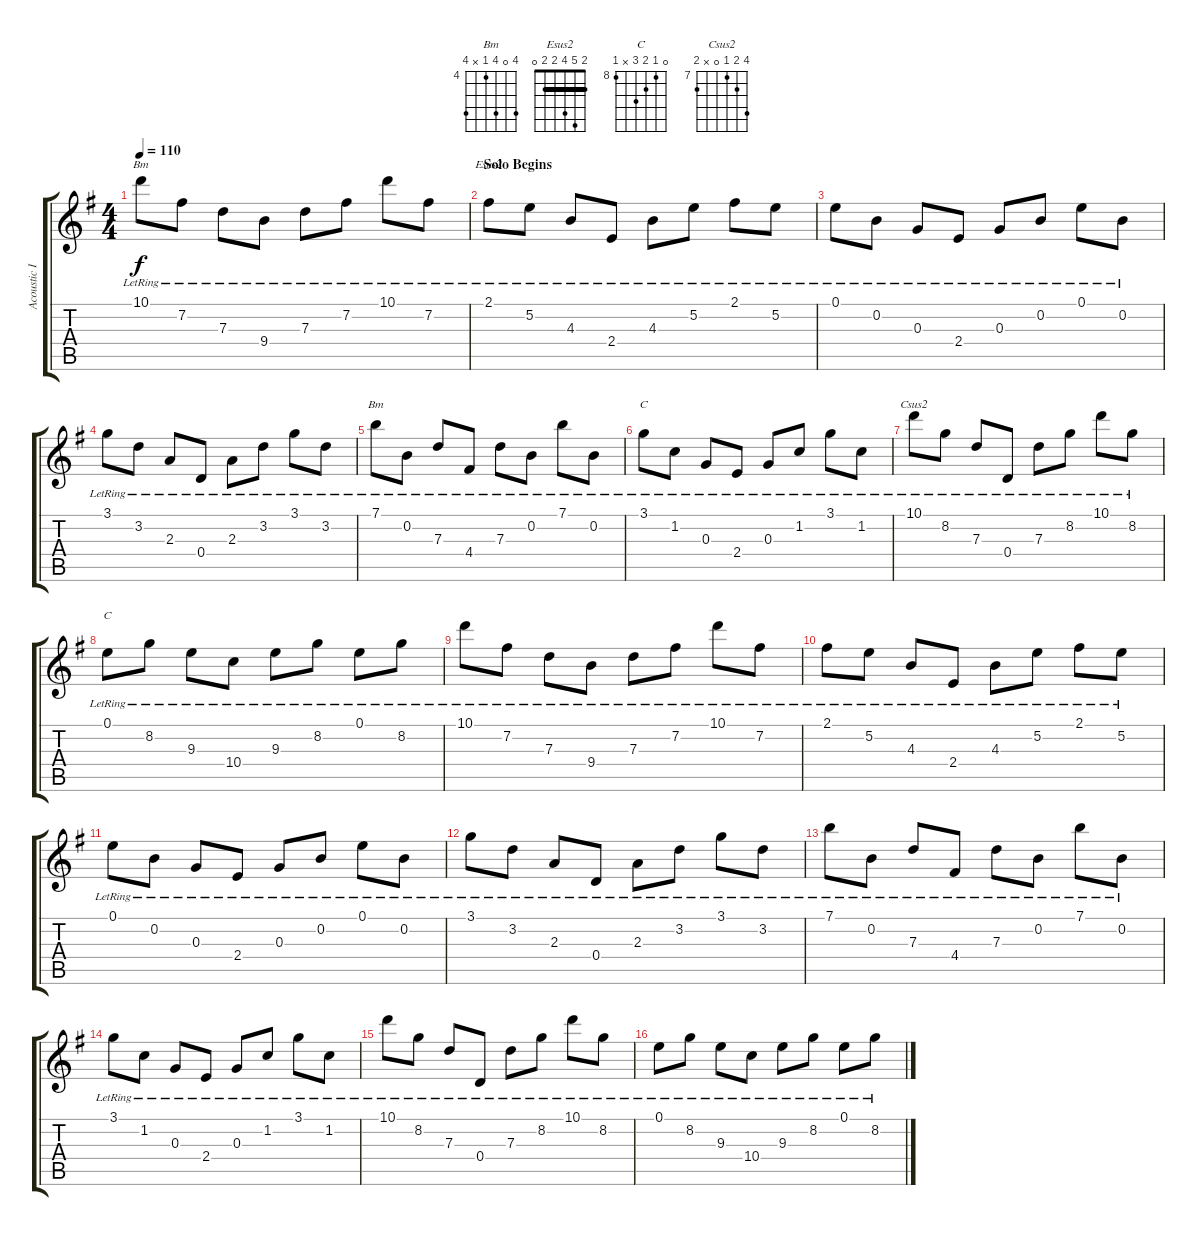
\track ("Acoustic I" "Acoustic I") {instrument acousticguitarsteel}
\staff {score tabs}
\tuning (E4 B3 G3 D3 A2 E2) {hide}
\chord ("Bm" 10 7 7 9 x x) {firstfret 7 barre 7}
\chord ("Esus2" 2 5 4 2 2 0) {barre 2}
\chord ("Bm" 7 0 7 4 x 7) {firstfret 4}
\chord ("C" 3 1 0 2 3 x)
\chord ("Csus2" 10 8 7 0 x 8) {firstfret 7}
\chord ("C" 0 8 9 10 x 8) {firstfret 8}
\ts (4 4)
\tempo 110
\clef g2
\ks g
10.1{lr}.8{ch "Bm" dy f} 7.2{lr}.8 7.3{lr}.8 9.4{lr}.8 7.3{lr}.8 7.2{lr}.8 10.1{lr}.8 7.2{lr}.8 |
\section ("" "Solo Begins")
2.1{lr}.8{ch "Esus2" volume 12} 5.2{lr}.8 4.3{lr}.8 2.4{lr}.8 4.3{lr}.8 5.2{lr}.8 2.1{lr}.8 5.2{lr}.8 |
0.1{lr}.8 0.2{lr}.8 0.3{lr}.8 2.4{lr}.8 0.3{lr}.8 0.2{lr}.8 0.1{lr}.8 0.2{lr}.8 |
3.1{lr}.8 3.2{lr}.8 2.3{lr}.8 0.4{lr}.8 2.3{lr}.8 3.2{lr}.8 3.1{lr}.8 3.2{lr}.8 |
7.1{lr}.8{ch "Bm"} 0.2{lr}.8 7.3{lr}.8 4.4{lr}.8 7.3{lr}.8 0.2{lr}.8 7.1{lr}.8 0.2{lr}.8 |
3.1{lr}.8{ch "C"} 1.2{lr}.8 0.3{lr}.8 2.4{lr}.8 0.3{lr}.8 1.2{lr}.8 3.1{lr}.8 1.2{lr}.8 |
10.1{lr}.8{ch "Csus2"} 8.2{lr}.8 7.3{lr}.8 0.4{lr}.8 7.3{lr}.8 8.2{lr}.8 10.1{lr}.8 8.2{lr}.8 |
0.1{lr}.8{ch "C"} 8.2{lr}.8 9.3{lr}.8 10.4{lr}.8 9.3{lr}.8 8.2{lr}.8 0.1{lr}.8 8.2{lr}.8 |
10.1{lr}.8 7.2{lr}.8 7.3{lr}.8 9.4{lr}.8 7.3{lr}.8 7.2{lr}.8 10.1{lr}.8 7.2{lr}.8 |
2.1{lr}.8 5.2{lr}.8 4.3{lr}.8 2.4{lr}.8 4.3{lr}.8 5.2{lr}.8 2.1{lr}.8 5.2{lr}.8 |
0.1{lr}.8 0.2{lr}.8 0.3{lr}.8 2.4{lr}.8 0.3{lr}.8 0.2{lr}.8 0.1{lr}.8 0.2{lr}.8 |
3.1{lr}.8 3.2{lr}.8 2.3{lr}.8 0.4{lr}.8 2.3{lr}.8 3.2{lr}.8 3.1{lr}.8 3.2{lr}.8 |
7.1{lr}.8 0.2{lr}.8 7.3{lr}.8 4.4{lr}.8 7.3{lr}.8 0.2{lr}.8 7.1{lr}.8 0.2{lr}.8 |
3.1{lr}.8 1.2{lr}.8 0.3{lr}.8 2.4{lr}.8 0.3{lr}.8 1.2{lr}.8 3.1{lr}.8 1.2{lr}.8 |
10.1{lr}.8 8.2{lr}.8 7.3{lr}.8 0.4{lr}.8 7.3{lr}.8 8.2{lr}.8 10.1{lr}.8 8.2{lr}.8 |
0.1{lr}.8 8.2{lr}.8 9.3{lr}.8 10.4{lr}.8 9.3{lr}.8 8.2{lr}.8 0.1{lr}.8 8.2{lr}.8
